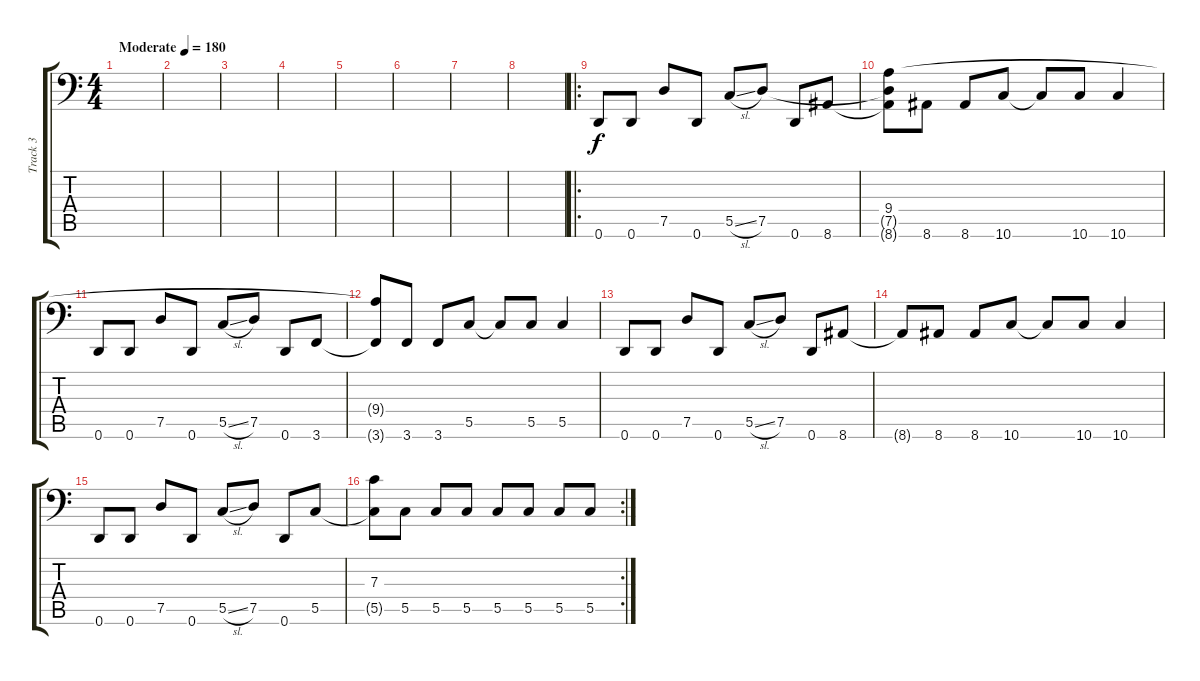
\track ("Track 3" "Track 3") {instrument electricbasspick}
\staff {score tabs}
\tuning (D3 A2 F2 C2 G1 D1) {hide}
\ts (4 4)
\tempo (180 "Moderate")
\clef f4
\ks c
|
|
|
|
|
|
|
|
\ro
0.6.8 0.6.8 7.5.8 0.6.8 5.5{sl}.8 7.5.8 0.6.8 8.6.8 |
(9.4 7.5{t} 8.6{t}).8 8.6.8 8.6.8 10.6.8 10.6{t}.8 10.6.8 10.6.4 |
0.6.8 0.6.8 7.5.8 0.6.8 5.5{sl}.8 7.5.8 0.6.8 3.6.8 |
(9.4{t} 3.6{t}).8 3.6.8 3.6.8 5.5.8 5.5{t}.8 5.5.8 5.5.4 |
0.6.8 0.6.8 7.5.8 0.6.8 5.5{sl}.8 7.5.8 0.6.8 8.6.8 |
8.6{t}.8 8.6.8 8.6.8 10.6.8 10.6{t}.8 10.6.8 10.6.4 |
0.6.8 0.6.8 7.5.8 0.6.8 5.5{sl}.8 7.5.8 0.6.8 5.5.8 |
\rc 2
(7.3 5.5{t}).8 5.5.8 5.5.8 5.5.8 5.5.8 5.5.8 5.5.8 5.5.8
